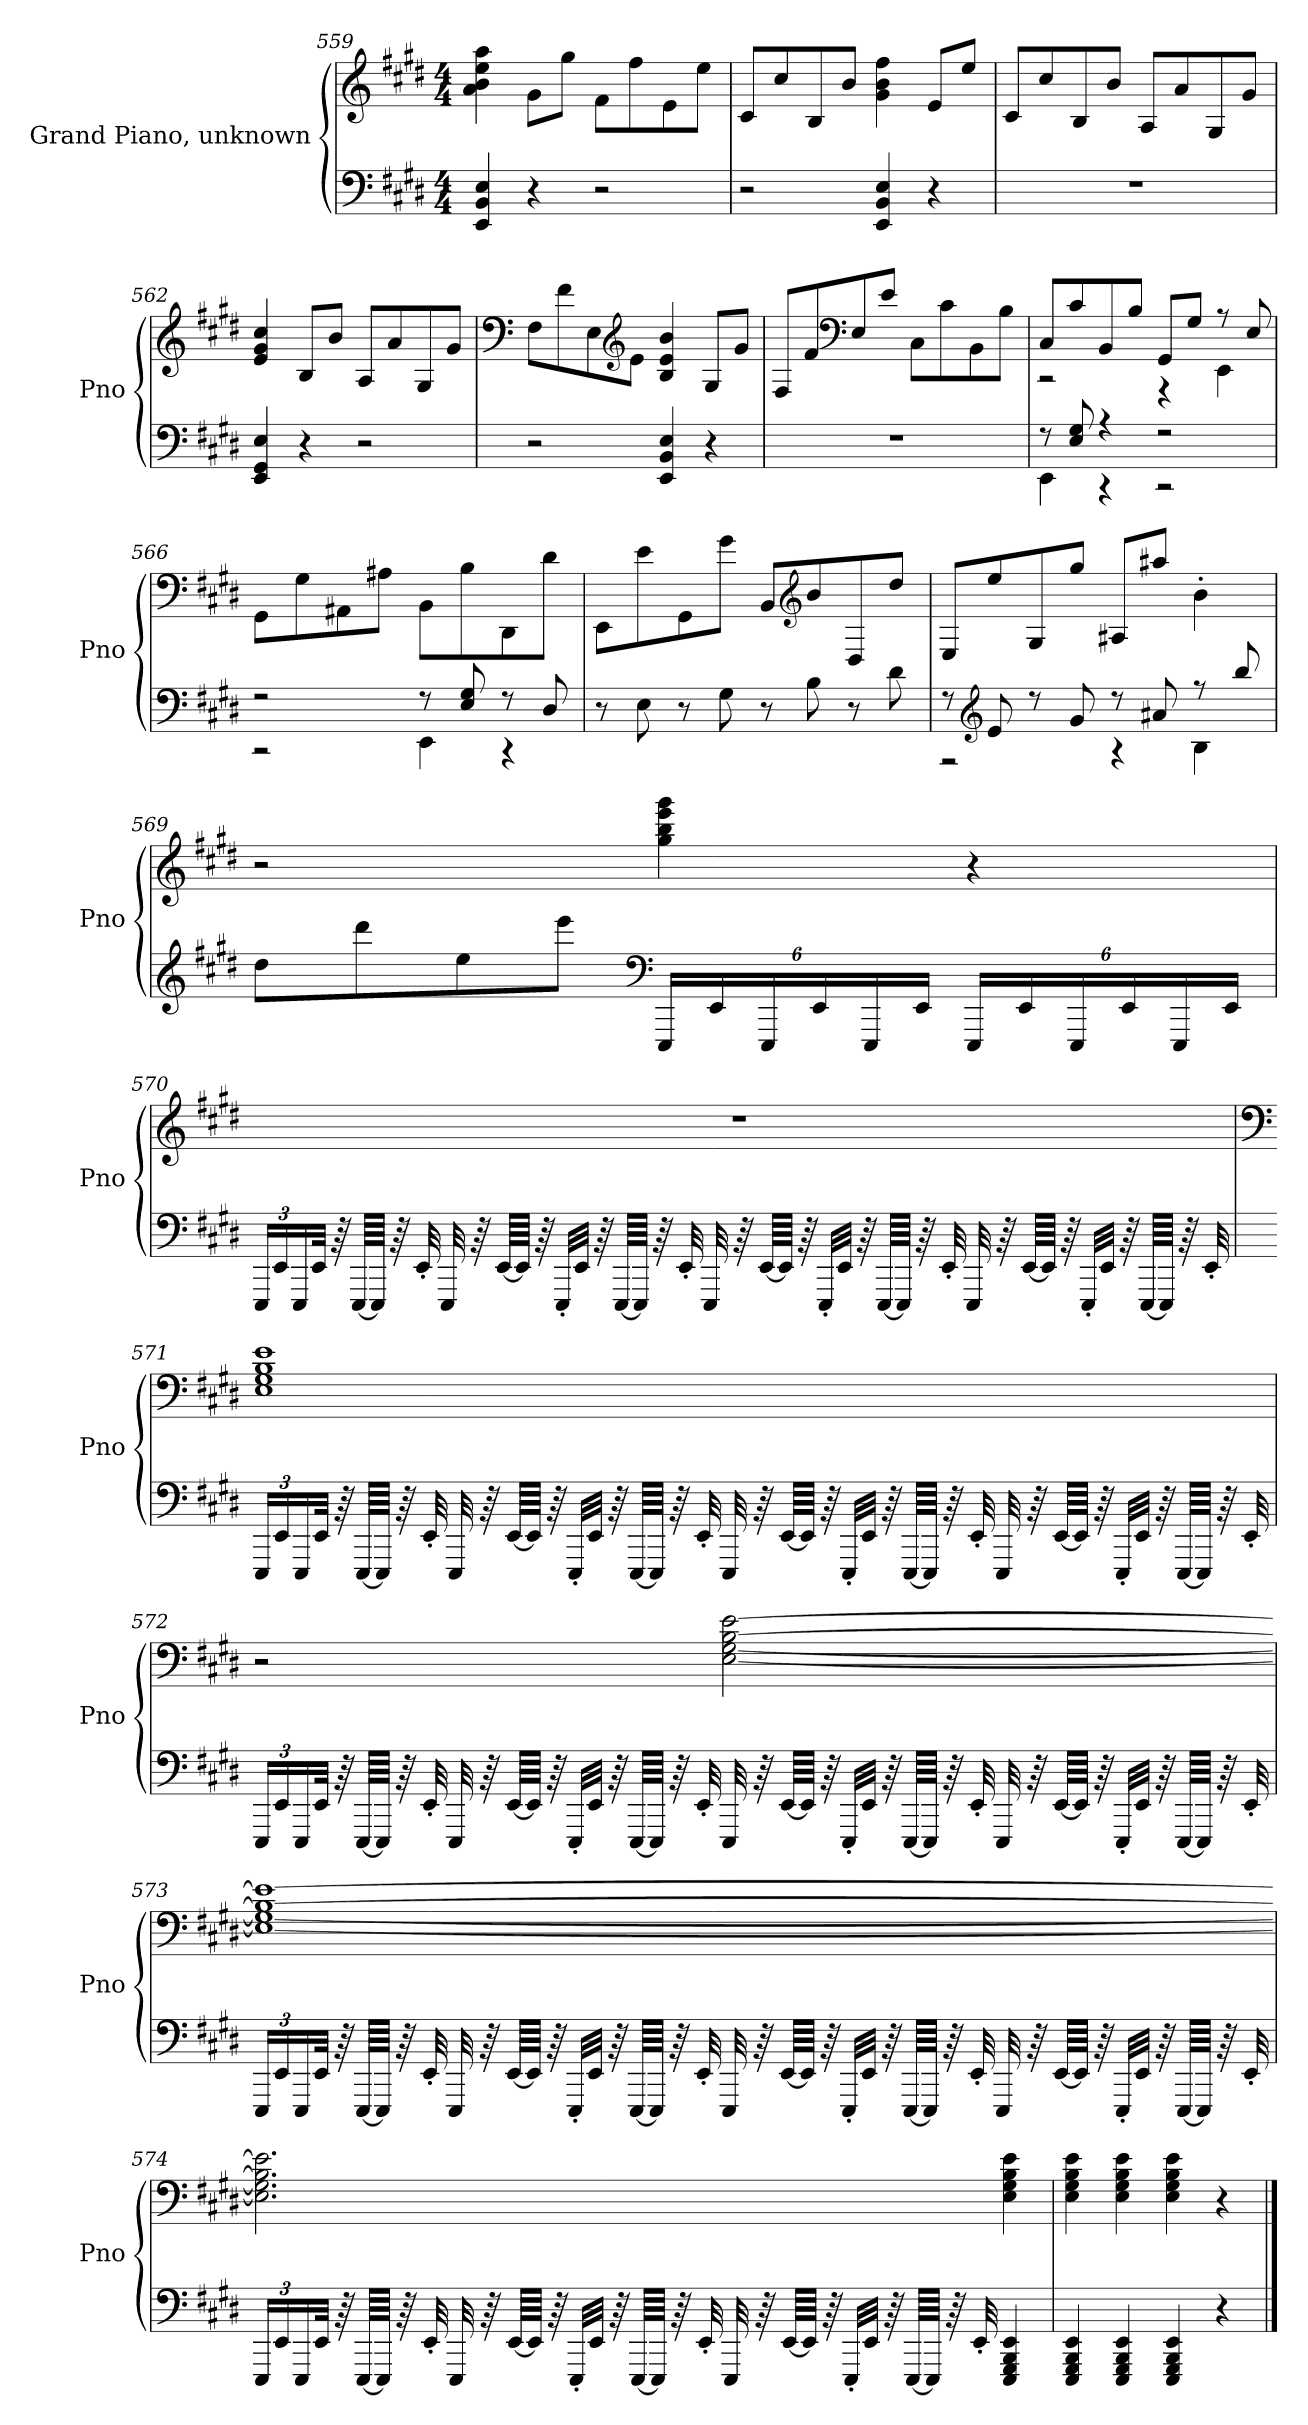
**kern	**kern
*part1	*part1
*staff2	*staff1
*I"Grand Piano, unknown	*
*I'Pno	*
*clefF4	*clefG2
*k[f#c#g#d#]	*k[f#c#g#d#]
*M4/4	*M4/4
=559	=559
4EE/ 4BB/ 4E/	4a\ 4b\ 4ee\ 4aa\
4r	8g#\L
.	8gg#\J
2r	8f#\L
.	8ff#\
.	8e\
.	8ee\J
=560	=560
2r	8c#/L
.	8cc#/
.	8B/
.	8b/J
4EE/ 4BB/ 4E/	4g#\ 4b\ 4ff#\
4r	8e/L
.	8ee/J
=561	=561
1r	8c#/L
.	8cc#/
.	8B/
.	8b/J
.	8A/L
.	8a/
.	8G#/
.	8g#/J
=562	=562
4EE/ 4GG#/ 4E/	4e/ 4g#/ 4cc#/
4r	8B/L
.	8b/J
2r	8A/L
.	8a/
.	8G#/
.	8g#/J
!!LO:LB:g=z
=563	=563
*	*clefF4
2r	8F#\L
.	8f#\
.	8E\
*	*clefG2
.	8e\J
4EE/ 4BB/ 4E/	4B/ 4e/ 4b/
4r	8G#/L
.	8g#/J
=564	=564
1r	8F#/L
.	8f#/
*	*clefF4
.	8E/
.	8e/J
.	8C#\L
.	8c#\
.	8BB\
.	8B\J
=565	=565
*^	*^
8r	4EE\	8C#/L	2r
8E/ 8G#/	.	8c#/	.
4r	4r	8BB/	.
.	.	8B/J	.
2r	2r	8GG#/L	4r
.	.	8G#/J	.
.	.	8r	4EE\
.	.	8E/	.
*	*	*v	*v
=566	=566	=566
2r	2r	8GG#\L
.	.	8G#\
.	.	8AA#X\
.	.	8A#X\J
8r	4EE\	8BB\L
8E/ 8G#/	.	8B\
8r	4r	8DD#\
8D#/	.	8d#\J
*v	*v	*
!!LO:LB:g=z
=567	=567
8r	8EE\L
8E\	8e\
8r	8GG#\
8G#\	8g#\J
8r	8BB/L
*	*clefG2
8B\	8b/
8r	8D#/
8d#\	8dd#/J
=568	=568
*^	*
8r	2r	8E/L
*clefG2	*	*
8e/	.	8ee/
8r	.	8G#/
8g#/	.	8gg#/J
8r	4r	8A#X/L
8a#X/	.	8aa#X/J
8r	4B\	4b'\
8bb/	.	.
*v	*v	*
=569	=569
8dd#\L	2r
8ddd#\	.
8ee\	.
8eee\J	.
*clefF4	*
*Xbrackettup	*
24EEE/LL	4gg#\ 4bb\ 4eee\ 4ggg#\
24EE/	.
24EEE/	.
24EE/	.
24EEE/	.
24EE/JJ	.
24EEE/LL	4r
24EE/	.
24EEE/	.
24EE/	.
24EEE/	.
24EE/JJ	.
!!LO:LB:g=z
=570	=570
24EEE/LL	1r
24EE/	.
24EEE/	.
32EE/JJk	.
64r	.
[64EEE/LLLL	.
64EEE/JJJJ]	.
64r	.
32EE'/	.
32EEE/	.
64r	.
[64EE/LLLL	.
64EE/JJJJ]	.
64r	.
32EEE'/LLL	.
32EE/JJJ	.
64r	.
[64EEE/LLLL	.
64EEE/JJJJ]	.
64r	.
32EE'/	.
32EEE/	.
64r	.
[64EE/LLLL	.
64EE/JJJJ]	.
64r	.
32EEE'/LLL	.
32EE/JJJ	.
64r	.
[64EEE/LLLL	.
64EEE/JJJJ]	.
64r	.
32EE'/	.
32EEE/	.
64r	.
[64EE/LLLL	.
64EE/JJJJ]	.
64r	.
32EEE'/LLL	.
32EE/JJJ	.
64r	.
[64EEE/LLLL	.
64EEE/JJJJ]	.
64r	.
32EE'/	.
!!LO:LB:g=z
=571	=571
*	*clefF4
24EEE/LL	1E 1G# 1B 1e
24EE/	.
24EEE/	.
32EE/JJk	.
64r	.
[64EEE/LLLL	.
64EEE/JJJJ]	.
64r	.
32EE'/	.
32EEE/	.
64r	.
[64EE/LLLL	.
64EE/JJJJ]	.
64r	.
32EEE'/LLL	.
32EE/JJJ	.
64r	.
[64EEE/LLLL	.
64EEE/JJJJ]	.
64r	.
32EE'/	.
32EEE/	.
64r	.
[64EE/LLLL	.
64EE/JJJJ]	.
64r	.
32EEE'/LLL	.
32EE/JJJ	.
64r	.
[64EEE/LLLL	.
64EEE/JJJJ]	.
64r	.
32EE'/	.
32EEE/	.
64r	.
[64EE/LLLL	.
64EE/JJJJ]	.
64r	.
32EEE'/LLL	.
32EE/JJJ	.
64r	.
[64EEE/LLLL	.
64EEE/JJJJ]	.
64r	.
32EE'/	.
!!LO:PB:g=z
=572	=572
24EEE/LL	2r
24EE/	.
24EEE/	.
32EE/JJk	.
64r	.
[64EEE/LLLL	.
64EEE/JJJJ]	.
64r	.
32EE'/	.
32EEE/	.
64r	.
[64EE/LLLL	.
64EE/JJJJ]	.
64r	.
32EEE'/LLL	.
32EE/JJJ	.
64r	.
[64EEE/LLLL	.
64EEE/JJJJ]	.
64r	.
32EE'/	.
32EEE/	[2E\ [2G#\ [2B\ [2e\
64r	.
[64EE/LLLL	.
64EE/JJJJ]	.
64r	.
32EEE'/LLL	.
32EE/JJJ	.
64r	.
[64EEE/LLLL	.
64EEE/JJJJ]	.
64r	.
32EE'/	.
32EEE/	.
64r	.
[64EE/LLLL	.
64EE/JJJJ]	.
64r	.
32EEE'/LLL	.
32EE/JJJ	.
64r	.
[64EEE/LLLL	.
64EEE/JJJJ]	.
64r	.
32EE'/	.
!!LO:LB:g=z
=573	=573
24EEE/LL	1E_ 1G#_ 1B_ 1e_
24EE/	.
24EEE/	.
32EE/JJk	.
64r	.
[64EEE/LLLL	.
64EEE/JJJJ]	.
64r	.
32EE'/	.
32EEE/	.
64r	.
[64EE/LLLL	.
64EE/JJJJ]	.
64r	.
32EEE'/LLL	.
32EE/JJJ	.
64r	.
[64EEE/LLLL	.
64EEE/JJJJ]	.
64r	.
32EE'/	.
32EEE/	.
64r	.
[64EE/LLLL	.
64EE/JJJJ]	.
64r	.
32EEE'/LLL	.
32EE/JJJ	.
64r	.
[64EEE/LLLL	.
64EEE/JJJJ]	.
64r	.
32EE'/	.
32EEE/	.
64r	.
[64EE/LLLL	.
64EE/JJJJ]	.
64r	.
32EEE'/LLL	.
32EE/JJJ	.
64r	.
[64EEE/LLLL	.
64EEE/JJJJ]	.
64r	.
32EE'/	.
!!LO:LB:g=z
=574	=574
24EEE/LL	2.E\] 2.G#\] 2.B\] 2.e\]
24EE/	.
24EEE/	.
32EE/JJk	.
64r	.
[64EEE/LLLL	.
64EEE/JJJJ]	.
64r	.
32EE'/	.
32EEE/	.
64r	.
[64EE/LLLL	.
64EE/JJJJ]	.
64r	.
32EEE'/LLL	.
32EE/JJJ	.
64r	.
[64EEE/LLLL	.
64EEE/JJJJ]	.
64r	.
32EE'/	.
32EEE/	.
64r	.
[64EE/LLLL	.
64EE/JJJJ]	.
64r	.
32EEE'/LLL	.
32EE/JJJ	.
64r	.
[64EEE/LLLL	.
64EEE/JJJJ]	.
64r	.
32EE'/	.
4EEE/ 4GGG#/ 4BBB/ 4EE/	4E\ 4G#\ 4B\ 4e\
!!LO:LB:g=z
=575	=575
4EEE/ 4GGG#/ 4BBB/ 4EE/	4E\ 4G#\ 4B\ 4e\
4EEE/ 4GGG#/ 4BBB/ 4EE/	4E\ 4G#\ 4B\ 4e\
4EEE/ 4GGG#/ 4BBB/ 4EE/	4E\ 4G#\ 4B\ 4e\
4r	4r
==	==
*-	*-
